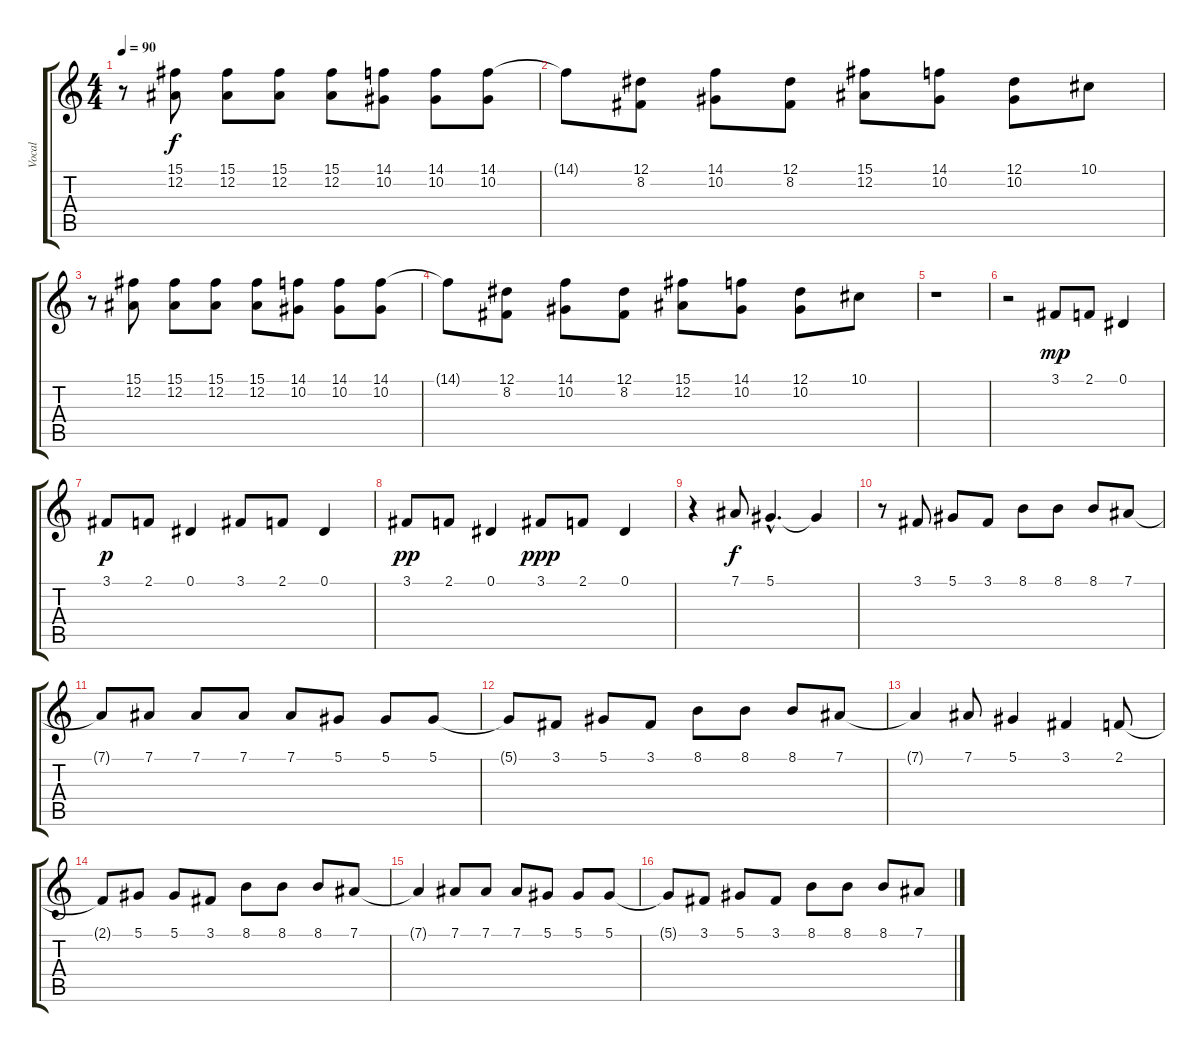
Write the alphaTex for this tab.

\track ("Vocal" "Vocal") {instrument lead1square}
\staff {score tabs}
\tuning (Eb4 Bb3 Gb3 Db3 Ab2 Eb2) {hide}
\ts (4 4)
\tempo 90
\clef g2
\ks c
r.8{dy f} (15.1 12.2).8 (15.1 12.2).8 (15.1 12.2).8 (15.1 12.2).8 (14.1 10.2).8 (14.1 10.2).8 (14.1 10.2).8 |
14.1{t}.8 (12.1 8.2).8 (14.1 10.2).8 (12.1 8.2).8 (15.1 12.2).8 (14.1 10.2).8 (12.1 10.2).8 10.1.8 |
r.8 (15.1 12.2).8 (15.1 12.2).8 (15.1 12.2).8 (15.1 12.2).8 (14.1 10.2).8 (14.1 10.2).8 (14.1 10.2).8 |
14.1{t}.8 (12.1 8.2).8 (14.1 10.2).8 (12.1 8.2).8 (15.1 12.2).8 (14.1 10.2).8 (12.1 10.2).8 10.1.8 |
r.1 |
r.2 3.1.8{dy mp} 2.1.8 0.1.4 |
3.1.8{dy p} 2.1.8 0.1.4 3.1.8 2.1.8 0.1.4 |
3.1.8{dy pp} 2.1.8 0.1.4 3.1.8{dy ppp} 2.1.8 0.1.4 |
r.4 7.1.8{dy f} 5.1{hac}.4{d} 5.1{t}.4 |
r.8 3.1.8 5.1.8 3.1.8 8.1.8 8.1.8 8.1.8 7.1.8 |
7.1{t}.8 7.1.8 7.1.8 7.1.8 7.1.8 5.1.8 5.1.8 5.1.8 |
5.1{t}.8 3.1.8 5.1.8 3.1.8 8.1.8 8.1.8 8.1.8 7.1.8 |
7.1{t}.4 7.1.8 5.1.4 3.1.4 2.1.8 |
2.1{t}.8 5.1.8 5.1.8 3.1.8 8.1.8 8.1.8 8.1.8 7.1.8 |
7.1{t}.4 7.1.8 7.1.8 7.1.8 5.1.8 5.1.8 5.1.8 |
5.1{t}.8 3.1.8 5.1.8 3.1.8 8.1.8 8.1.8 8.1.8 7.1.8
